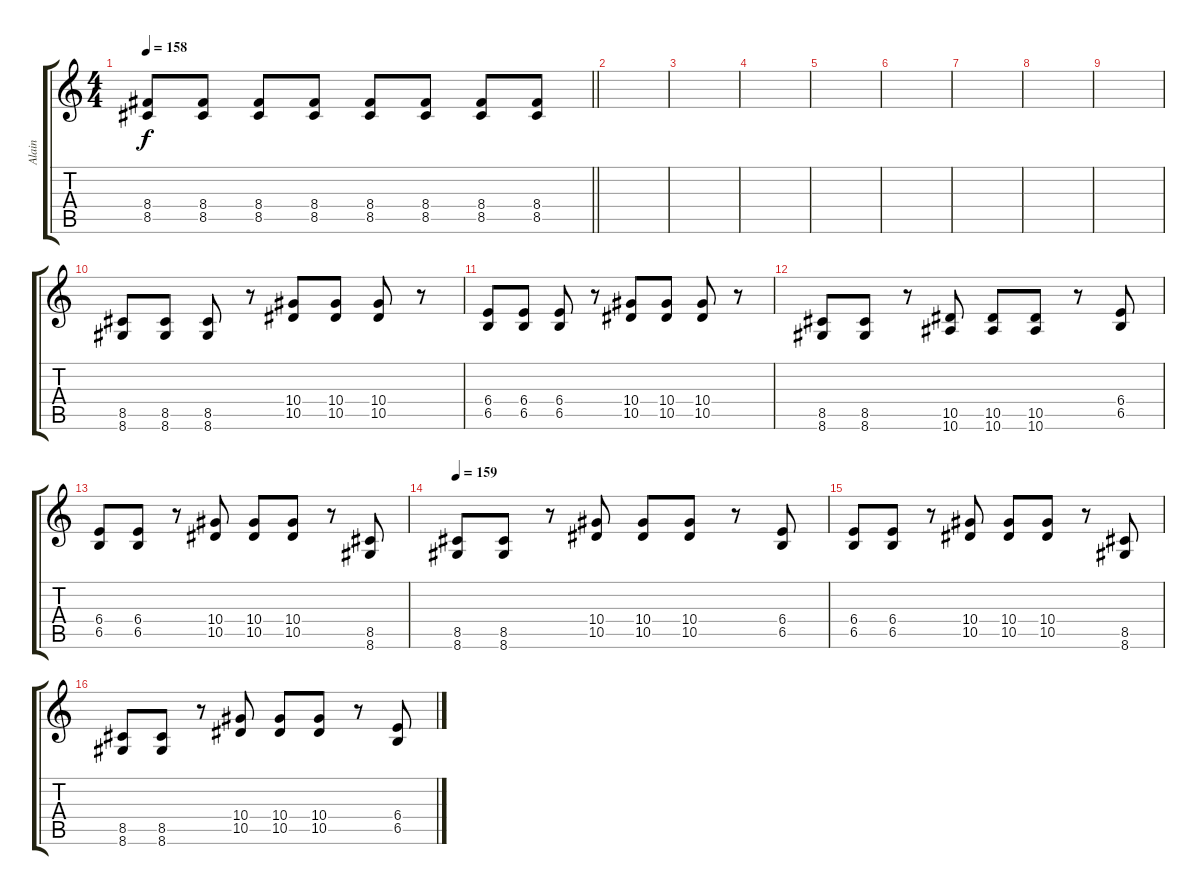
\track ("Alain" "Alain") {instrument electricguitarjazz}
\staff {score tabs}
\tuning (C4 G3 Eb3 Bb2 F2 C2) {hide}
\ts (4 4)
\tempo 158
\clef g2
\barLineRight lightlight
\ks c
(8.4 8.5).8{dy f} (8.4 8.5).8 (8.4 8.5).8 (8.4 8.5).8 (8.4 8.5).8 (8.4 8.5).8 (8.4 8.5).8 (8.4 8.5).8 |
|
|
|
|
|
|
|
|
(8.5 8.6).8 (8.5 8.6).8 (8.5 8.6).8 r.8 (10.4 10.5).8 (10.4 10.5).8 (10.4 10.5).8 r.8 |
(6.4 6.5).8 (6.4 6.5).8 (6.4 6.5).8 r.8 (10.4 10.5).8 (10.4 10.5).8 (10.4 10.5).8 r.8 |
(8.5 8.6).8 (8.5 8.6).8 r.8 (10.5 10.6).8 (10.5 10.6).8 (10.5 10.6).8 r.8 (6.4 6.5).8 |
(6.4 6.5).8 (6.4 6.5).8 r.8 (10.4 10.5).8 (10.4 10.5).8 (10.4 10.5).8 r.8 (8.5 8.6).8 |
\tempo 159
(8.5 8.6).8 (8.5 8.6).8 r.8 (10.4 10.5).8 (10.4 10.5).8 (10.4 10.5).8 r.8 (6.4 6.5).8 |
(6.4 6.5).8 (6.4 6.5).8 r.8 (10.4 10.5).8 (10.4 10.5).8 (10.4 10.5).8 r.8 (8.5 8.6).8 |
(8.5 8.6).8 (8.5 8.6).8 r.8 (10.4 10.5).8 (10.4 10.5).8 (10.4 10.5).8 r.8 (6.4 6.5).8
